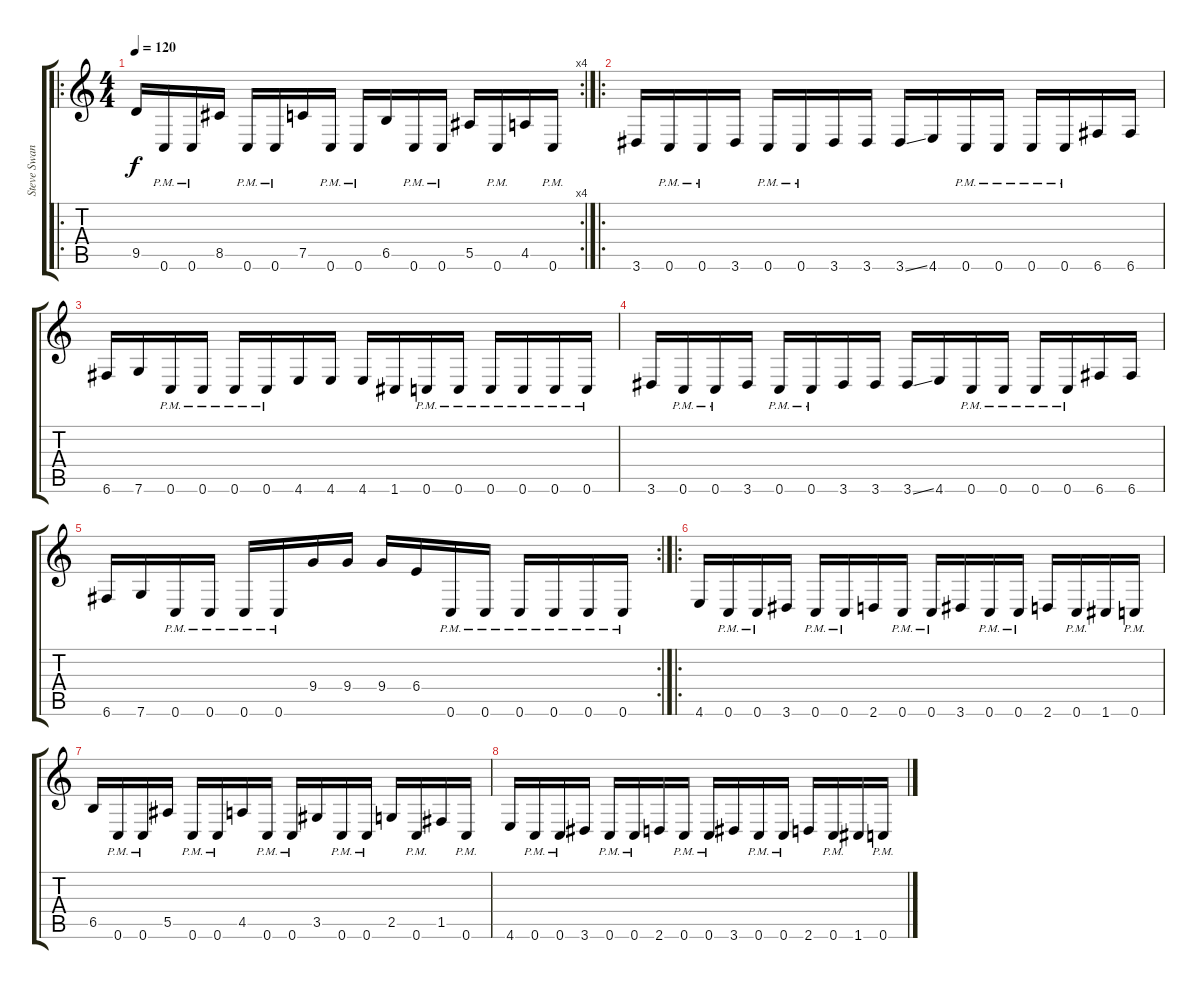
\track ("Steve Swanson" "Steve Swan") {instrument distortionguitar}
\staff {score tabs}
\tuning (C4 G3 Eb3 Bb2 F2 C2) {hide}
\ro
\rc 4
\ts (4 4)
\tempo 120
\clef g2
\ks c
9.5.16{dy f} 0.6{pm}.16 0.6{pm}.16 8.5.16 0.6{pm}.16 0.6{pm}.16 7.5.16 0.6{pm}.16 0.6{pm}.16 6.5.16 0.6{pm}.16 0.6{pm}.16 5.5.16 0.6{pm}.16 4.5.16 0.6{pm}.16 |
\ro
3.6.16 0.6{pm}.16 0.6{pm}.16 3.6.16 0.6{pm}.16 0.6{pm}.16 3.6.16 3.6.16 3.6{ss}.16 4.6.16 0.6{pm}.16 0.6{pm}.16 0.6{pm}.16 0.6{pm}.16 6.6.16 6.6.16 |
6.6.16 7.6.16 0.6{pm}.16 0.6{pm}.16 0.6{pm}.16 0.6{pm}.16 4.6.16 4.6.16 4.6.16 1.6.16 0.6{pm}.16 0.6{pm}.16 0.6{pm}.16 0.6{pm}.16 0.6{pm}.16 0.6{pm}.16 |
3.6.16 0.6{pm}.16 0.6{pm}.16 3.6.16 0.6{pm}.16 0.6{pm}.16 3.6.16 3.6.16 3.6{ss}.16 4.6.16 0.6{pm}.16 0.6{pm}.16 0.6{pm}.16 0.6{pm}.16 6.6.16 6.6.16 |
\rc 2
6.6.16 7.6.16 0.6{pm}.16 0.6{pm}.16 0.6{pm}.16 0.6{pm}.16 9.4.16 9.4.16 9.4.16 6.4.16 0.6{pm}.16 0.6{pm}.16 0.6{pm}.16 0.6{pm}.16 0.6{pm}.16 0.6{pm}.16 |
\ro
4.6.16 0.6{pm}.16 0.6{pm}.16 3.6.16 0.6{pm}.16 0.6{pm}.16 2.6.16 0.6{pm}.16 0.6{pm}.16 3.6.16 0.6{pm}.16 0.6{pm}.16 2.6.16 0.6{pm}.16 1.6.16 0.6{pm}.16 |
6.5.16 0.6{pm}.16 0.6{pm}.16 5.5.16 0.6{pm}.16 0.6{pm}.16 4.5.16 0.6{pm}.16 0.6{pm}.16 3.5.16 0.6{pm}.16 0.6{pm}.16 2.5.16 0.6{pm}.16 1.5.16 0.6{pm}.16 |
4.6.16 0.6{pm}.16 0.6{pm}.16 3.6.16 0.6{pm}.16 0.6{pm}.16 2.6.16 0.6{pm}.16 0.6{pm}.16 3.6.16 0.6{pm}.16 0.6{pm}.16 2.6.16 0.6{pm}.16 1.6.16 0.6{pm}.16
